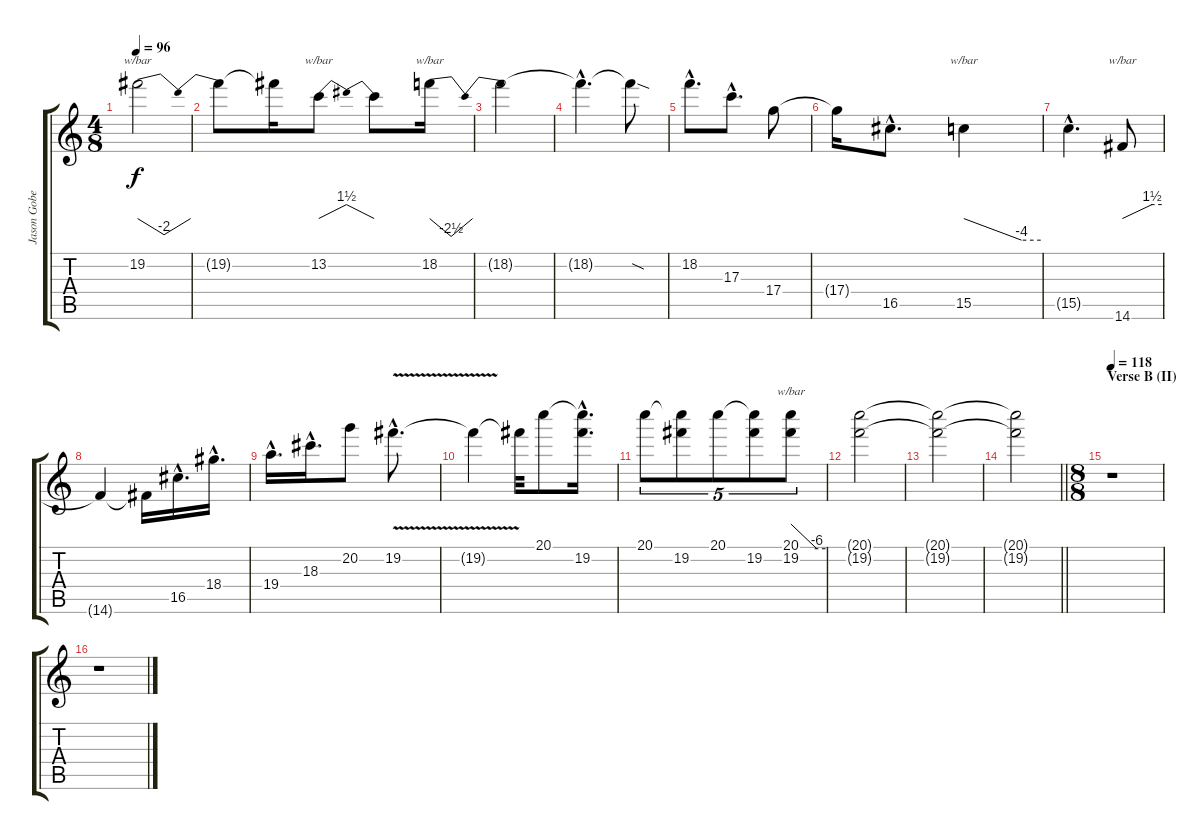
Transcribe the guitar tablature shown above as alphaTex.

\track ("Jason Gobel (Lead)" "Jason Gobe") {instrument distortionguitar}
\staff {score tabs}
\tuning (E4 B3 G3 D3 A2 E2) {hide}
\ts (4 8)
\tempo 96
\clef g2
\ks c
19.2.2{tbe (dip default 0 0 30 -8 60 0) dy f} |
19.2{t}.8 19.2{t}.16 13.2.8{tbe (dip default 0 0 30 6 60 0)} 13.2{t}.8 18.2.16{tbe (dip default 0 0 30 -10 60 0)} |
18.2{t}.2 |
18.2{hac t}.4{d} 18.2{sod t}.8 |
18.2{hac}.8{d} 17.3{hac}.8{d} 17.4.8 |
17.4{t}.16 16.5{hac}.8{d} 15.5.4{tbe (custom default 0 0 45 -16 60 -16)} |
15.5{hac t}.4{d} 14.6.8{tbe (custom default 0 0 45 6 60 6)} |
14.6{t}.4 14.6{t}.16 16.5{hac}.16{d} 18.4{hac}.16{d} |
19.4{hac}.16{d} 18.3{hac}.16{d} 20.2.8 19.2{v hac}.8{d} |
19.2{t}.4 19.2{t}.32 20.1.8 (20.1{hac t} 19.2{hac}).16{d} |
20.1.8{tu (5 4)} (20.1{t} 19.2).8{tu (5 4)} 20.1.8{tu (5 4)} (20.1{t} 19.2).8{tu (5 4)} (20.1 19.2).8{tu (5 4) tbe (custom default 0 0 45 -24 60 -24)} |
(20.1{t} 19.2{t}).2 |
(20.1{t} 19.2{t}).2 |
\barLineRight lightlight
(20.1{t} 19.2{t}).2 |
\ts (8 8)
\section ("" "Verse B (II)")
\tempo 118
r.1 |
r.1
